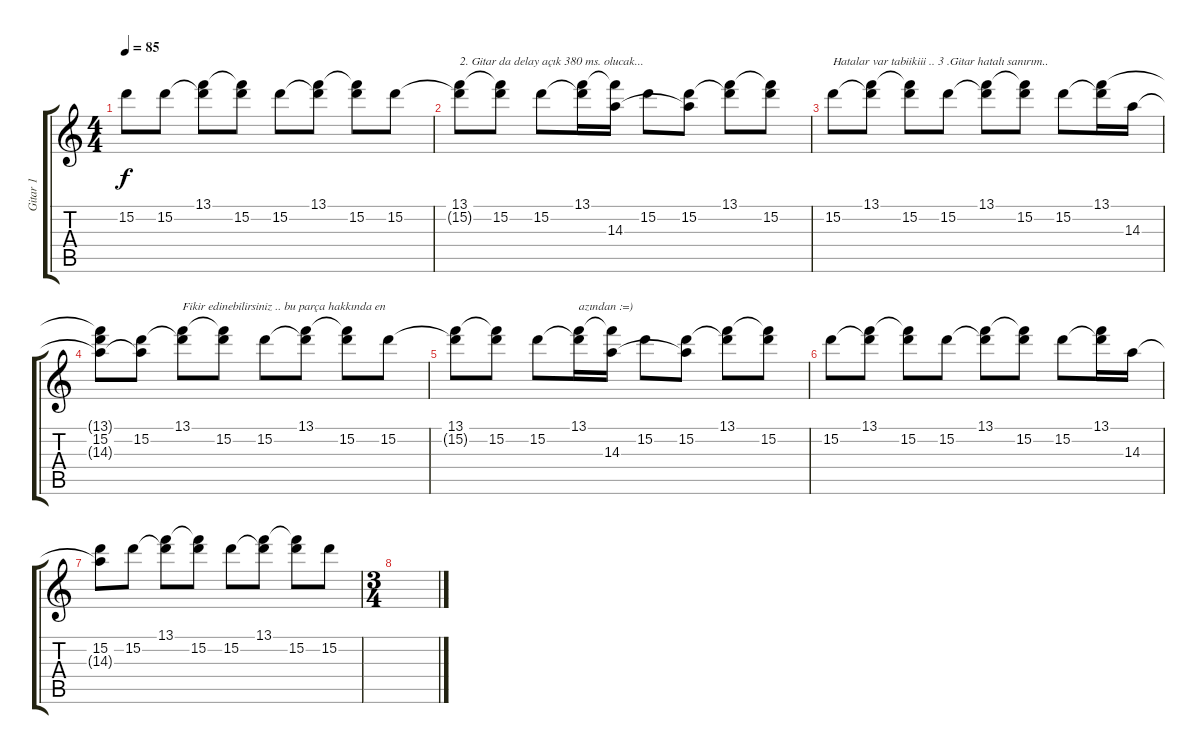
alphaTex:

\track ("Gitar 1" "Gitar 1") {instrument electricguitarjazz}
\staff {score tabs}
\tuning (E4 B3 G3 D3 A2 E2) {hide}
\ts (4 4)
\tempo 85
\clef g2
\ks c
15.2.8{txt "" dy f instrument electricguitarjazz} 15.2.8 (13.1 15.2{t}).8 (13.1{t} 15.2).8 15.2.8 (13.1 15.2{t}).8 (13.1{t} 15.2).8 15.2.8 |
(13.1 15.2{t}).8{txt "2. Gitar da delay açık 380 ms. olucak..."} (13.1{t} 15.2).8 15.2.8 (13.1 15.2{t}).16 (13.1{t} 14.3).16 15.2.8 (15.2 14.3{t}).8 (13.1 15.2{t}).8 (13.1{t} 15.2).8 |
15.2.8{txt "Hatalar var tabiikiii .. 3 .Gitar hatalı sanırım.."} (13.1 15.2{t}).8 (13.1{t} 15.2).8 15.2.8 (13.1 15.2{t}).8 (13.1{t} 15.2).8 15.2.8 (13.1 15.2{t}).16 14.3.16 |
(13.1{t} 15.2 14.3{t}).8 (15.2 14.3{t}).8 (13.1 15.2{t}).8{txt "Fikir edinebilirsiniz .. bu parça hakkında en"} (13.1{t} 15.2).8 15.2.8 (13.1 15.2{t}).8 (13.1{t} 15.2).8 15.2.8 |
(13.1 15.2{t}).8 (13.1{t} 15.2).8 15.2.8 (13.1 15.2{t}).16{txt "azından :=)"} (13.1{t} 14.3).16 15.2.8 (15.2 14.3{t}).8 (13.1 15.2{t}).8 (13.1{t} 15.2).8 |
15.2.8 (13.1 15.2{t}).8 (13.1{t} 15.2).8 15.2.8 (13.1 15.2{t}).8 (13.1{t} 15.2).8 15.2.8 (13.1 15.2{t}).16 14.3.16 |
(15.2 14.3{t}).8{volume 0} 15.2.8 (13.1 15.2{t}).8 (13.1{t} 15.2).8 15.2.8 (13.1 15.2{t}).8 (13.1{t} 15.2).8 15.2.8 |
\ts (3 4)
